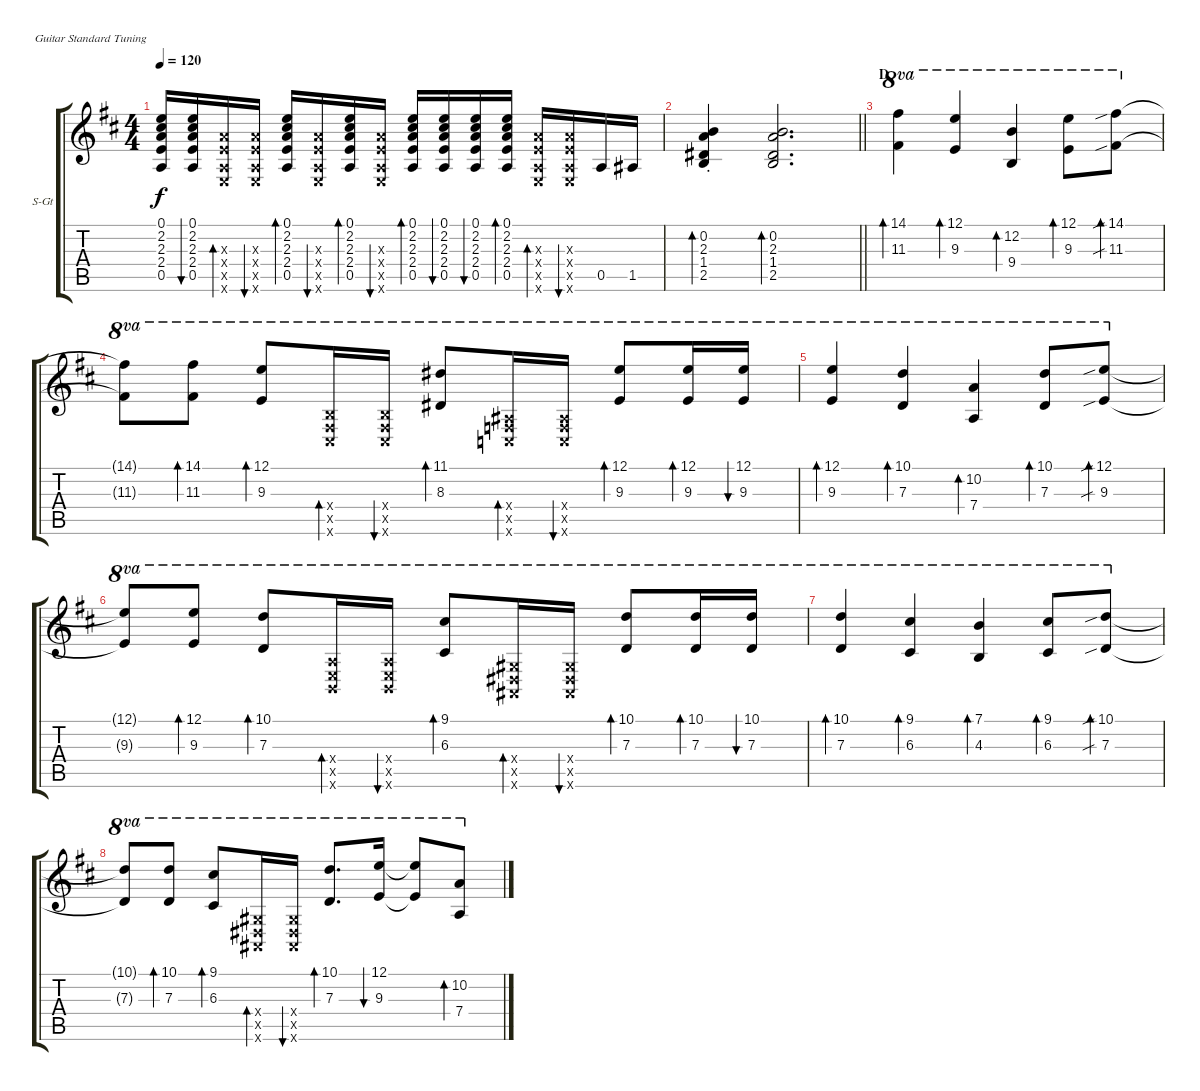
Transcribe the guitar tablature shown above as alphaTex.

\bracketExtendMode groupsimilarinstruments
\firstSystemTrackNameOrientation horizontal
\otherSystemsTrackNameOrientation horizontal
\track ("A.Guitar 1" "S-Gt") {instrument acousticguitarsteel}
\staff {score tabs}
\tuning (E4 B3 G3 D3 A2 E2)
\ts (4 4)
\tempo 120
\clef g2
\ks d
(0.1{t} 2.2{t} 2.3{t} 2.4{t} 0.5{t}).16{dy f} (0.1 2.2 2.3 2.4 0.5).16{bu 30} (2.3{x} 2.4{x} 0.5{x} 0.6{x}).16{bd 30} (2.3{x} 2.4{x} 0.5{x} 0.6{x}).16{bu 30} (0.1 2.2 2.3 2.4 0.5).16{bd 30} (2.3{x} 2.4{x} 0.5{x} 0.6{x}).16{bu 30} (0.1 2.2 2.3 2.4 0.5).16{bd 30} (2.3{x} 2.4{x} 0.5{x} 0.6{x}).16{bu 30} (0.1 2.2 2.3 2.4 0.5).16{bd 30} (0.1 2.2 2.3 2.4 0.5).16{bu 30} (0.1 2.2 2.3 2.4 0.5).16{bu 30} (0.1 2.2 2.3 2.4 0.5).16{bd 30} (2.3{x} 2.4{x} 0.5{x} 0.6{x}).16{bd 30} (2.3{x} 2.4{x} 0.5{x} 0.6{x}).16{bu 30} 0.5.16 1.5.16 |
\barLineRight lightlight
(0.2{st} 2.3{st} 1.4{st} 2.5{st}).4{bd 30} (0.2 2.3 1.4 2.5).2{d bd 30} |
\section ("" "D")
(14.1 11.3).4{bd 30 ot 8va} (12.1 9.3).4{bd 30 ot 8va} (12.2 9.4).4{bd 30 ot 8va} (12.1 9.3).8{bd 30 ot 8va} (14.1{sib} 11.3{sib}).8{bd 30 ot 8va} |
(14.1{t} 11.3{t}).8{ot 8va} (14.1 11.3).8{bd 30 ot 8va} (12.1 9.3).8{bd 30 ot 8va} (9.4{x} 9.5{x} 9.6{x}).16{bd 30 ot 8va} (9.4{x} 9.5{x} 9.6{x}).16{bu 30 ot 8va} (11.1 8.3).8{bd 30 ot 8va} (8.4{x} 8.5{x} 8.6{x}).16{bd 30 ot 8va} (8.4{x} 8.5{x} 8.6{x}).16{bu 30 ot 8va} (12.1 9.3).8{bd 30 ot 8va} (12.1 9.3).16{bd 30 ot 8va} (12.1 9.3).16{bu 30 ot 8va} |
(12.1 9.3).4{bd 30 ot 8va} (10.1 7.3).4{bd 30 ot 8va} (10.2 7.4).4{bd 30 ot 8va} (10.1 7.3).8{bd 30 ot 8va} (12.1{sib} 9.3{sib}).8{bd 30 ot 8va} |
(12.1{t} 9.3{t}).8{ot 8va} (12.1 9.3).8{bd 30 ot 8va} (10.1 7.3).8{bd 30 ot 8va} (7.4{x} 7.5{x} 7.6{x}).16{bd 30 ot 8va} (7.4{x} 7.5{x} 7.6{x}).16{bu 30 ot 8va} (9.1 6.3).8{bd 30 ot 8va} (6.4{x} 6.5{x} 6.6{x}).16{bd 30 ot 8va} (6.4{x} 6.5{x} 6.6{x}).16{bu 30 ot 8va} (10.1 7.3).8{bd 30 ot 8va} (10.1 7.3).16{bd 30 ot 8va} (10.1 7.3).16{bu 30 ot 8va} |
(10.1 7.3).4{bd 30 ot 8va} (9.1 6.3).4{bd 30 ot 8va} (7.1 4.3).4{bd 30 ot 8va} (9.1 6.3).8{bd 30 ot 8va} (10.1{sib} 7.3{sib}).8{bd 30 ot 8va} |
(10.1{t} 7.3{t}).8{ot 8va} (10.1 7.3).8{bd 30 ot 8va} (9.1 6.3).8{bd 30 ot 8va} (6.4{x} 6.5{x} 6.6{x}).16{bd 30 ot 8va} (6.4{x} 6.5{x} 6.6{x}).16{bu 30 ot 8va} (10.1 7.3).8{d bd 30 ot 8va} (12.1 9.3).16{bu 30 ot 8va} (12.1{t} 9.3{t}).8{ot 8va} (10.2 7.4).8{bd 30 ot 8va}
